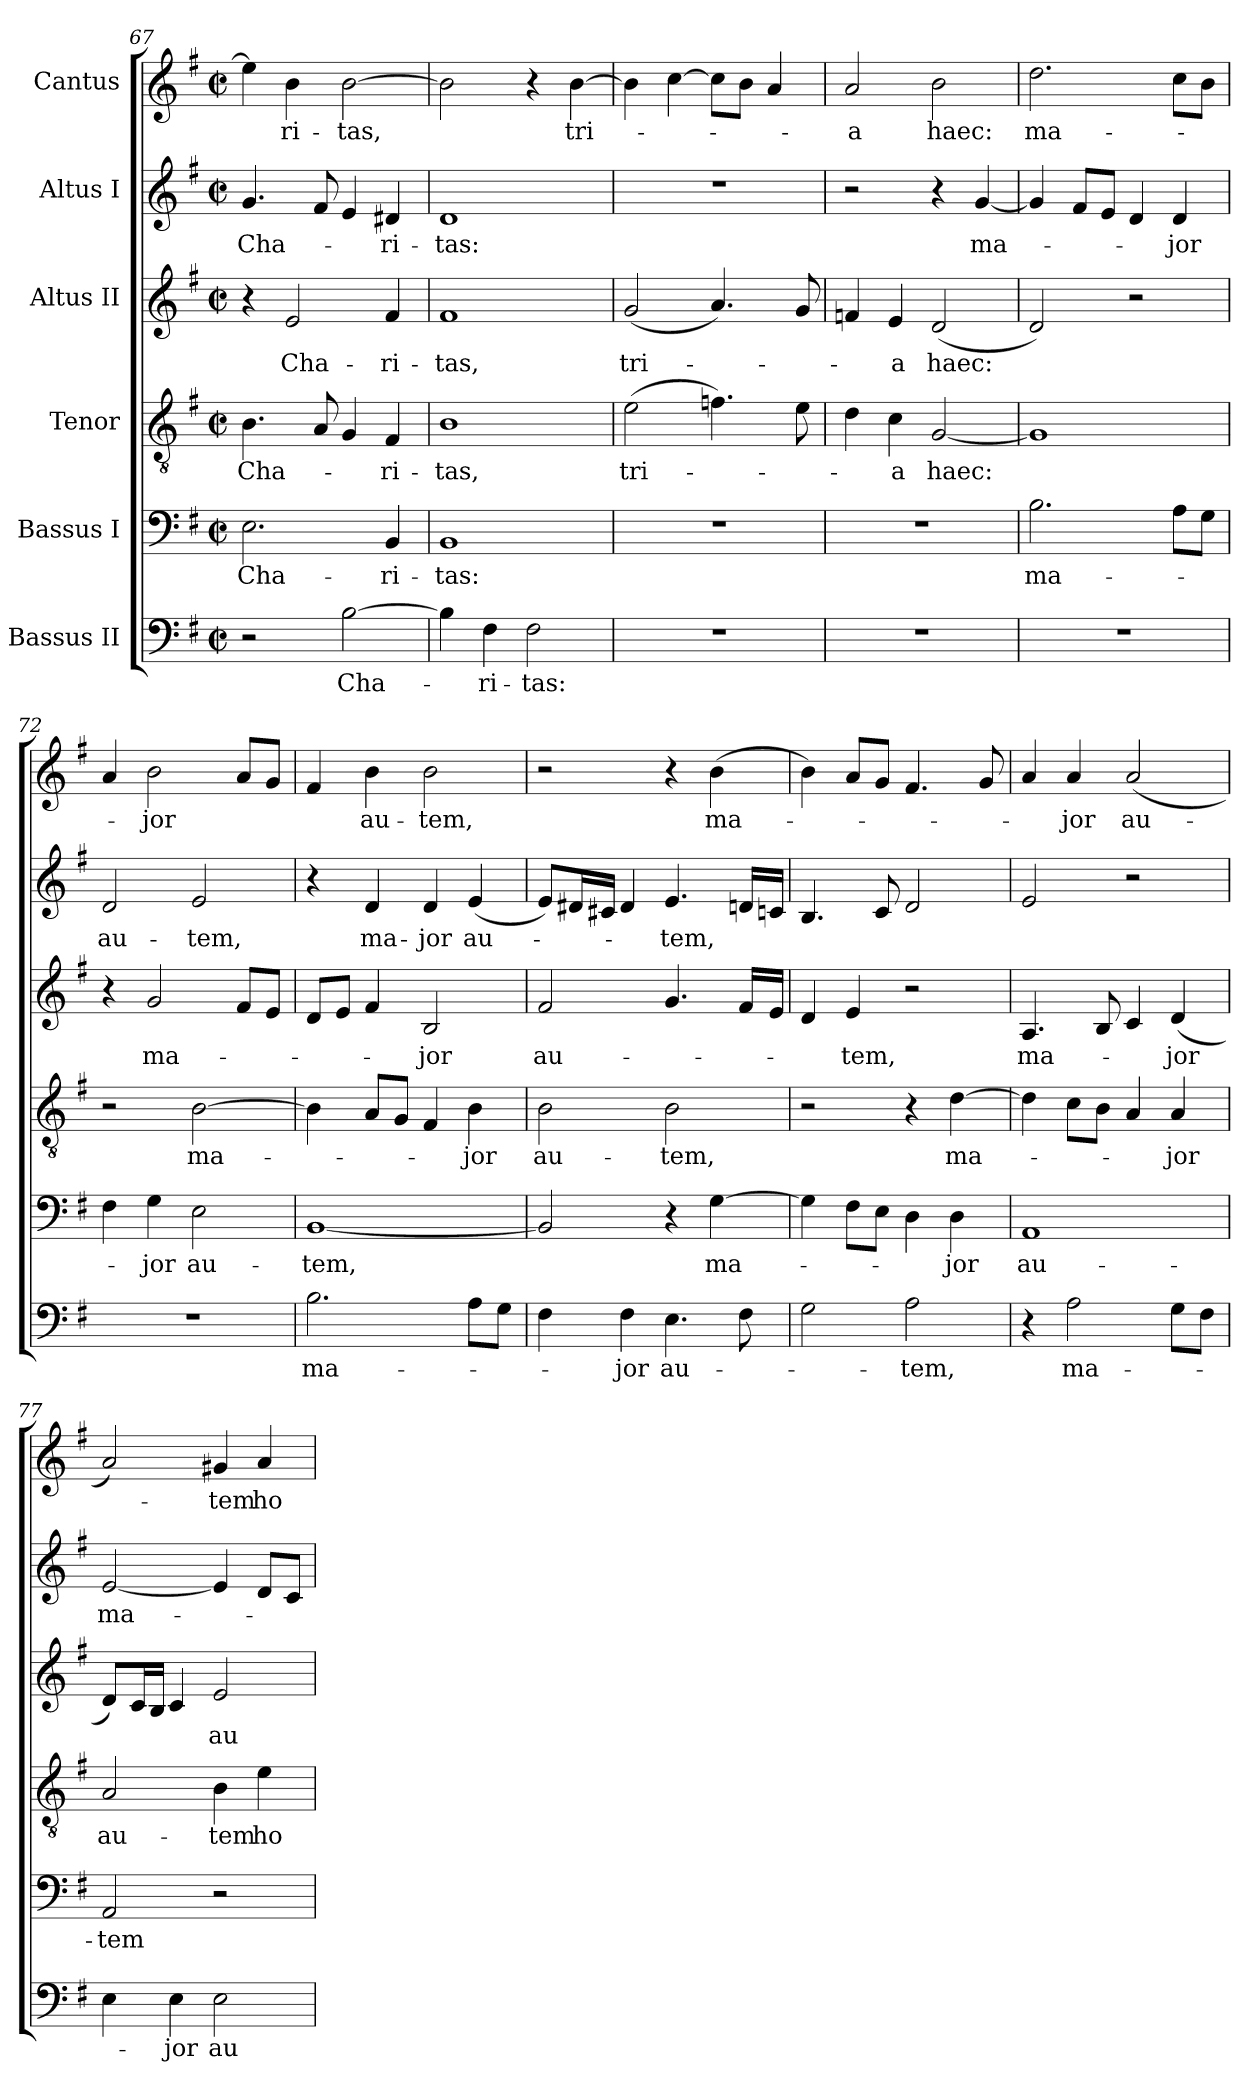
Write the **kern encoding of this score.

**kern	**text	**kern	**text	**kern	**text	**kern	**text	**kern	**text	**kern	**text
*part6	*part6	*part5	*part5	*part4	*part4	*part3	*part3	*part2	*part2	*part1	*part1
*staff6	*staff6	*staff5	*staff5	*staff4	*staff4	*staff3	*staff3	*staff2	*staff2	*staff1	*staff1
*I"Bassus II	*	*I"Bassus I	*	*I"Tenor	*	*I"Altus II	*	*I"Altus I	*	*I"Cantus	*
*clefF4	*	*clefF4	*	*clefGv2	*	*clefG2	*	*clefG2	*	*clefG2	*
*k[f#]	*	*k[f#]	*	*k[f#]	*	*k[f#]	*	*k[f#]	*	*k[f#]	*
*G:	*	*G:	*	*G:	*	*G:	*	*G:	*	*G:	*
*M2/2	*	*M2/2	*	*M2/2	*	*M2/2	*	*M2/2	*	*M2/2	*
*met(c|)	*	*met(c|)	*	*met(c|)	*	*met(c|)	*	*met(c|)	*	*met(c|)	*
=67	=67	=67	=67	=67	=67	=67	=67	=67	=67	=67	=67
2r	.	2.E\	Cha-	4.B\	Cha-	4r	.	4.g/	Cha-	4ee\]	.
.	.	.	.	.	.	2e/	Cha-	.	.	4b\	-ri-
.	.	.	.	8A/	.	.	.	8f#/	.	.	.
[2B\	Cha-	.	.	4G/	.	.	.	4e/	.	[2b\	-tas,
.	.	4BB/	-ri-	4F#/	-ri-	4f#/	-ri-	4d#X/	-ri-	.	.
=68	=68	=68	=68	=68	=68	=68	=68	=68	=68	=68	=68
4B\]	.	1BB	-tas:	1B	-tas,	1f#	-tas,	1d	-tas:	2b\]	.
4F#\	-ri-	.	.	.	.	.	.	.	.	.	.
2F#\	-tas:	.	.	.	.	.	.	.	.	4r	.
.	.	.	.	.	.	.	.	.	.	[4b\	tri-
=69	=69	=69	=69	=69	=69	=69	=69	=69	=69	=69	=69
1r	.	1r	.	(2e\	tri-	(2g/	tri-	1r	.	4b\]	.
.	.	.	.	.	.	.	.	.	.	[4cc\	.
.	.	.	.	4.fn\)	.	4.a/)	.	.	.	8cc\L]	.
.	.	.	.	.	.	.	.	.	.	8b\J	.
.	.	.	.	.	.	.	.	.	.	4a/	.
.	.	.	.	8e\	.	8g/	.	.	.	.	.
=70	=70	=70	=70	=70	=70	=70	=70	=70	=70	=70	=70
1r	.	1r	.	4d\	.	4fn/	.	2r	.	2a/	-a
.	.	.	.	4c\	-a	4e/	-a	.	.	.	.
.	.	.	.	[2G/	haec:	(2d/	haec:	4r	.	2b\	haec:
.	.	.	.	.	.	.	.	[4g/	ma-	.	.
!!LO:PB:g=z
=71	=71	=71	=71	=71	=71	=71	=71	=71	=71	=71	=71
1r	.	2.B\	ma-	1G]	.	2d/)	.	4g/]	.	2.dd\	ma-
.	.	.	.	.	.	.	.	8f#/L	.	.	.
.	.	.	.	.	.	.	.	8e/J	.	.	.
.	.	.	.	.	.	2r	.	4d/	.	.	.
.	.	8A\L	.	.	.	.	.	4d/	-jor	8cc\L	.
.	.	8G\J	.	.	.	.	.	.	.	8b\J	.
=72	=72	=72	=72	=72	=72	=72	=72	=72	=72	=72	=72
1r	.	4F#\	.	2r	.	4r	.	2d/	au-	4a/	.
.	.	4G\	-jor	.	.	2g/	ma-	.	.	2b\	-jor
.	.	2E\	au-	[2B\	ma-	.	.	2e/	-tem,	.	.
.	.	.	.	.	.	8f#/L	.	.	.	8a/L	.
.	.	.	.	.	.	8e/J	.	.	.	8g/J	.
=73	=73	=73	=73	=73	=73	=73	=73	=73	=73	=73	=73
2.B\	ma-	[1BB	-tem,	4B\]	.	8d/L	.	4r	.	4f#/	.
.	.	.	.	.	.	8e/J	.	.	.	.	.
.	.	.	.	8A/L	.	4f#/	.	4d/	ma-	4b\	au-
.	.	.	.	8G/J	.	.	.	.	.	.	.
.	.	.	.	4F#/	.	2B/	-jor	4d/	-jor	2b\	-tem,
8A\L	.	.	.	4B\	-jor	.	.	(4e/	au-	.	.
8G\J	.	.	.	.	.	.	.	.	.	.	.
=74	=74	=74	=74	=74	=74	=74	=74	=74	=74	=74	=74
4F#\	.	2BB/]	.	2B\	au-	2f#/	au-	8e/L)	.	2r	.
.	.	.	.	.	.	.	.	16d#/L	.	.	.
.	.	.	.	.	.	.	.	16c#/JJ	.	.	.
4F#\	-jor	.	.	.	.	.	.	4d#/	.	.	.
4.E\	au-	4r	.	2B\	-tem,	4.g/	.	4.e/	-tem,	4r	.
.	.	[4G\	ma-	.	.	.	.	.	.	(4b\	ma-
8F#\	.	.	.	.	.	16f#/LL	.	16d/LL	.	.	.
.	.	.	.	.	.	16e/JJ	.	16c/JJ	.	.	.
=75	=75	=75	=75	=75	=75	=75	=75	=75	=75	=75	=75
2G\	.	4G\]	.	2r	.	4d/	.	4.B/	.	4b\)	.
.	.	8F#\L	.	.	.	4e/	-tem,	.	.	8a/L	.
.	.	8E\J	.	.	.	.	.	8c/	.	8g/J	.
2A\	-tem,	4D\	.	4r	.	2r	.	2d/	.	4.f#/	.
.	.	4D\	-jor	[4d\	ma-	.	.	.	.	.	.
.	.	.	.	.	.	.	.	.	.	8g/	.
=76	=76	=76	=76	=76	=76	=76	=76	=76	=76	=76	=76
4r	.	1AA	au-	4d\]	.	4.A/	ma-	2e/	.	4a/	.
2A\	ma-	.	.	8c\L	.	.	.	.	.	4a/	-jor
.	.	.	.	8B\J	.	8B/	.	.	.	.	.
.	.	.	.	4A/	.	4c/	.	2r	.	(2a/	au-
8G\L	.	.	.	4A/	-jor	(4d/	-jor	.	.	.	.
8F#\J	.	.	.	.	.	.	.	.	.	.	.
=77	=77	=77	=77	=77	=77	=77	=77	=77	=77	=77	=77
4E\	.	2AA/	-tem	2A/	au-	8d/L)	.	[2e/	ma-	2a/)	.
.	.	.	.	.	.	16c/L	.	.	.	.	.
.	.	.	.	.	.	16B/JJ	.	.	.	.	.
4E\	-jor	.	.	.	.	4c/	.	.	.	.	.
2E\	au-	2r	.	4B\	-tem	2e/	au-	4e/]	.	4g#X/	-tem
.	.	.	.	4e\	ho-	.	.	8d/L	.	4a/	ho-
.	.	.	.	.	.	.	.	8c/J	.	.	.
=	=	=	=	=	=	=	=	=	=	=	=
*-	*-	*-	*-	*-	*-	*-	*-	*-	*-	*-	*-
